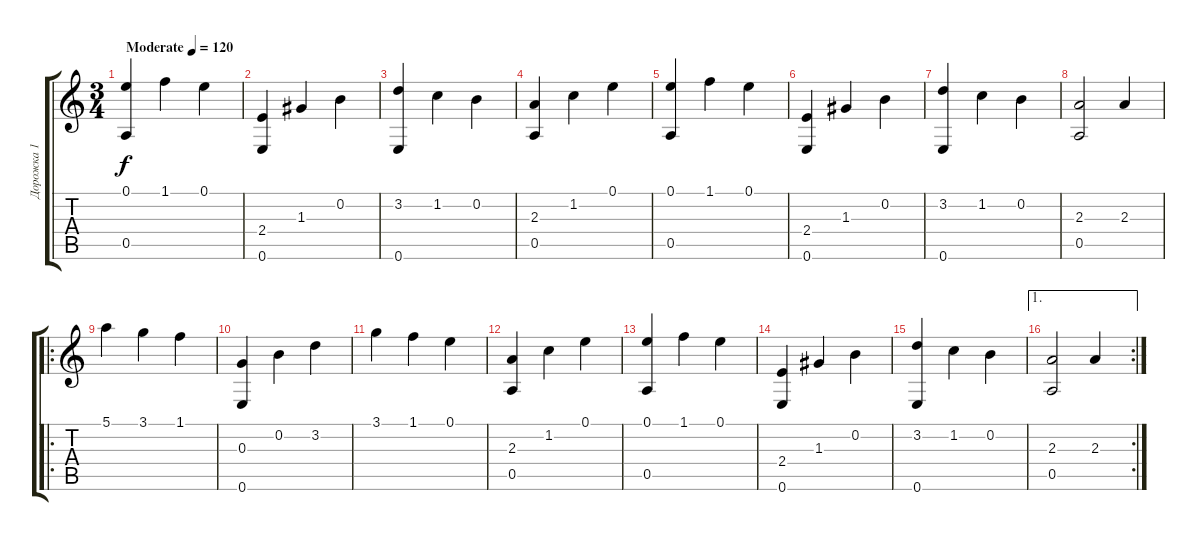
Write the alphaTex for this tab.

\track ("Дорожка 1" "Дорожка 1") {instrument acousticguitarsteel}
\staff {score tabs}
\tuning (E4 B3 G3 D3 A2 E2) {hide}
\ts (3 4)
\tempo (120 "Moderate")
\clef g2
\ks c
(0.1 0.5).4{dy f instrument acousticguitarsteel} 1.1.4 0.1.4 |
(2.4 0.6).4 1.3.4 0.2.4 |
(3.2 0.6).4 1.2.4 0.2.4 |
(2.3 0.5).4 1.2.4 0.1.4 |
(0.1 0.5).4 1.1.4 0.1.4 |
(2.4 0.6).4 1.3.4 0.2.4 |
(3.2 0.6).4 1.2.4 0.2.4 |
(2.3 0.5).2 2.3.4 |
\ro
5.1.4 3.1.4 1.1.4 |
(0.3 0.6).4 0.2.4 3.2.4 |
3.1.4 1.1.4 0.1.4 |
(2.3 0.5).4 1.2.4 0.1.4 |
(0.1 0.5).4 1.1.4 0.1.4 |
(2.4 0.6).4 1.3.4 0.2.4 |
(3.2 0.6).4 1.2.4 0.2.4 |
\ae 1
\rc 2
(2.3 0.5).2 2.3.4
